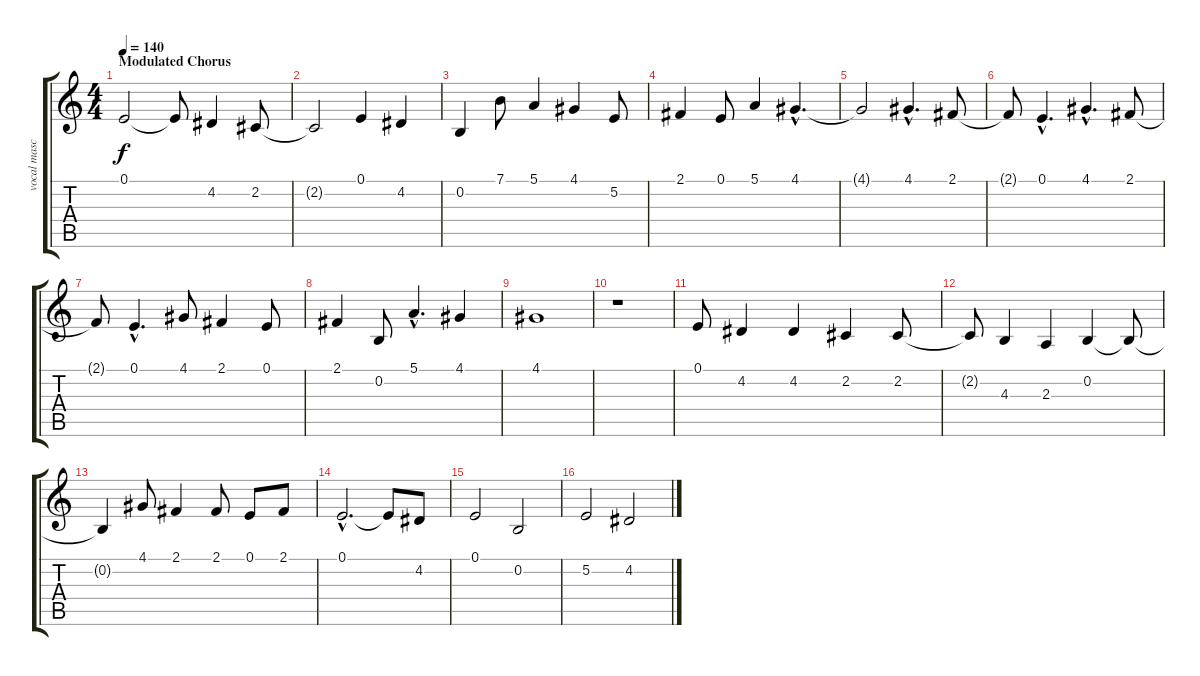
\track ("vocal masculino" "vocal masc") {instrument pad1newage}
\staff {score tabs}
\tuning (E4 B3 G3 D3 A2 E2) {hide}
\ts (4 4)
\section ("" "Modulated Chorus")
\tempo 140
\clef g2
\ks c
0.1.2{dy f} 0.1{t}.8 4.2.4 2.2.8 |
2.2{t}.2 0.1.4 4.2.4 |
0.2.4 7.1.8 5.1.4 4.1.4 5.2.8 |
2.1.4 0.1.8 5.1.4 4.1{hac}.4{d} |
4.1{t}.2 4.1{hac}.4{d} 2.1.8 |
2.1{t}.8 0.1{hac}.4{d} 4.1{hac}.4{d} 2.1.8 |
2.1{t}.8 0.1{hac}.4{d} 4.1.8 2.1.4 0.1.8 |
2.1.4 0.2.8 5.1{hac}.4{d} 4.1.4 |
4.1.1 |
r.1 |
0.1.8 4.2.4 4.2.4 2.2.4 2.2.8 |
2.2{t}.8 4.3.4 2.3.4 0.2.4 0.2{t}.8 |
0.2{t}.4 4.1.8 2.1.4 2.1.8 0.1.8 2.1.8 |
0.1{hac}.2{d} 0.1{t}.8 4.2.8 |
0.1.2 0.2.2 |
5.2.2 4.2.2
